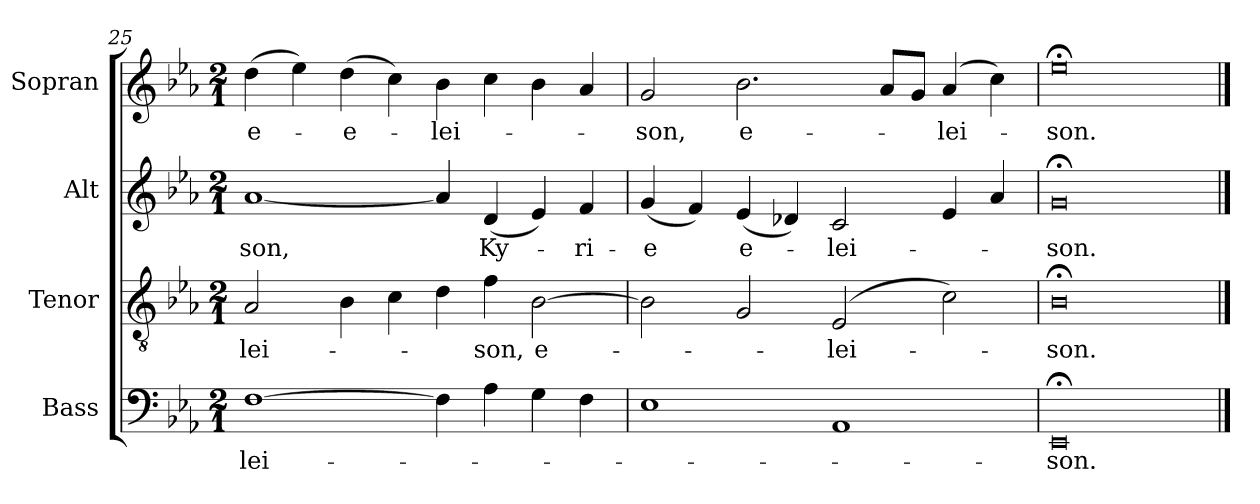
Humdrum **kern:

**kern	**text	**kern	**text	**kern	**text	**kern	**text
*part4	*part4	*part3	*part3	*part2	*part2	*part1	*part1
*staff4	*staff4	*staff3	*staff3	*staff2	*staff2	*staff1	*staff1
*I"Bass	*	*I"Tenor	*	*I"Alt	*	*I"Sopran	*
*I'B.	*	*I'T.	*	*I'A.	*	*I'S.	*
!!LO:LB:g=z
*clefF4	*	*clefGv2	*	*clefG2	*	*clefG2	*
*k[b-e-a-]	*	*k[b-e-a-]	*	*k[b-e-a-]	*	*k[b-e-a-]	*
*E-:	*	*E-:	*	*E-:	*	*E-:	*
*M2/1	*	*M2/1	*	*M2/1	*	*M2/1	*
=25	=25	=25	=25	=25	=25	=25	=25
!	!LO:LY:b	!	!LO:LY:b	!	!LO:LY:b	!	!LO:LY:b
[1F	-lei-	2A-/	-lei-	[1a-	-son,	(>4dd\	-e-
.	.	.	.	.	.	4ee-\)	.
!	!	!	!	!	!	!	!LO:LY:b
.	.	4B-\	.	.	.	(>4dd\	-e-
.	.	4c\	.	.	.	4cc\)	.
!	!	!	!	!	!	!	!LO:LY:b
4F\]	.	4d\	.	4a-/]	.	4b-\	-lei-
!	!	!	!LO:LY:b	!	!LO:LY:b	!	!
4A-\	.	4f\	-son,	(<4d/	Ky-	4cc\	.
!	!	!	!LO:LY:b	!	!	!	!
4G\	.	[2B-\	e-	4e-/)	.	4b-\	.
!	!	!	!	!	!LO:LY:b	!	!
4F\	.	.	.	4f/	-ri-	4a-/	.
=26	=26	=26	=26	=26	=26	=26	=26
!	!	!	!	!	!LO:LY:b	!	!LO:LY:b
1E-	.	2B-\]	.	(<4g/	-e	2g/	-son,
.	.	.	.	4f/)	.	.	.
!	!	!	!	!	!LO:LY:b	!	!LO:LY:b
.	.	2G/	.	(<4e-/	e-	2.b-\	e-
.	.	.	.	4d-X/)	.	.	.
!	!	!	!LO:LY:b	!	!LO:LY:b	!	!
1AA-	.	(2E-/	-lei-	2c/	-lei-	.	.
.	.	.	.	.	.	8a-/L	.
.	.	.	.	.	.	8g/J	.
!	!	!	!	!	!	!	!LO:LY:b
.	.	2c\)	.	4e-/	.	(4a-/	-lei-
.	.	.	.	4a-/	.	4cc\)	.
=27	=27	=27	=27	=27	=27	=27	=27
!	!LO:LY:b	!	!LO:LY:b	!	!LO:LY:b	!	!LO:LY:b
0EE-;<	-son.	0B-;<	-son.	0g;<	-son.	0ee-;<	-son.
==	==	==	==	==	==	==	==
*-	*-	*-	*-	*-	*-	*-	*-
